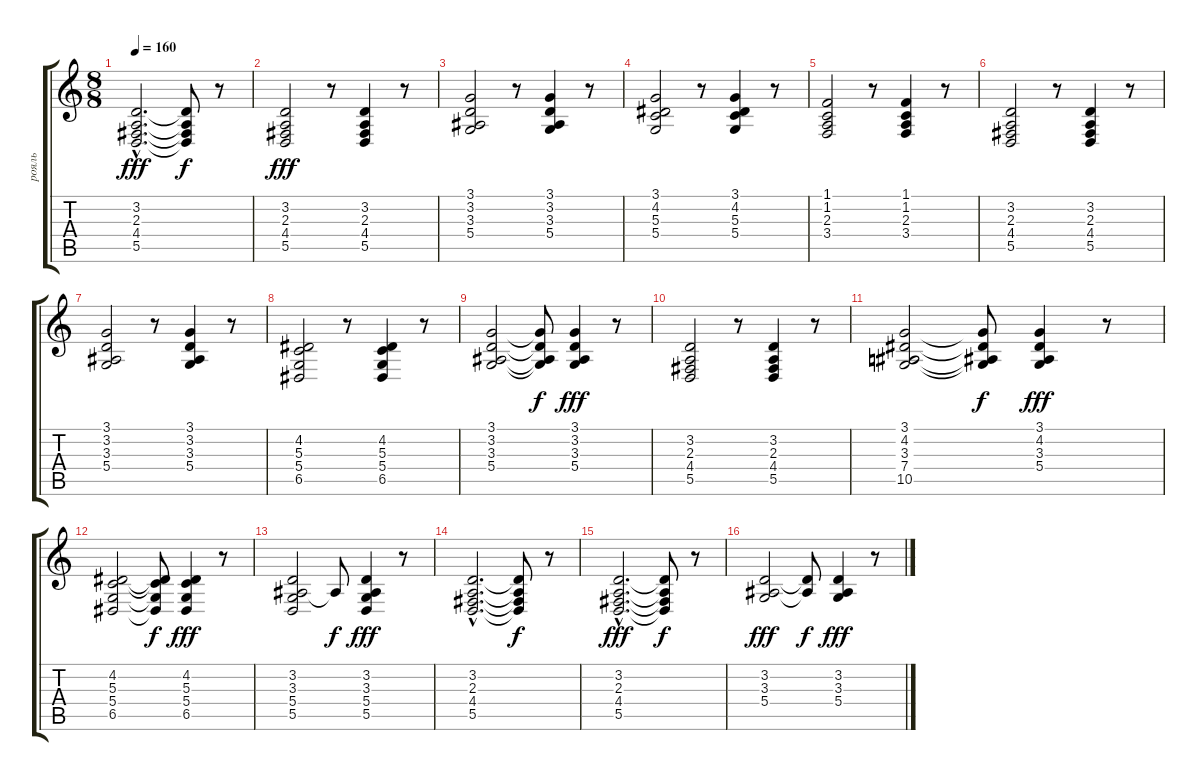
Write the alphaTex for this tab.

\track ("рояль" "рояль") {instrument brightacousticpiano}
\staff {score tabs}
\tuning (E4 B3 G3 D3 A2 E2) {hide}
\ts (8 8)
\tempo 160
\clef g2
\ks c
(3.2{hac} 2.3{hac} 4.4{hac} 5.5{hac}).2{d dy fff} (3.2{t} 2.3{t} 4.4{t} 5.5{t}).8{dy f} r.8 |
(3.2 2.3 4.4 5.5).2{dy fff} r.8 (3.2 2.3 4.4 5.5).4 r.8 |
(3.1 3.2 3.3 5.4).2 r.8 (3.1 3.2 3.3 5.4).4 r.8 |
(3.1 4.2 5.3 5.4).2 r.8 (3.1 4.2 5.3 5.4).4 r.8 |
(1.1 1.2 2.3 3.4).2 r.8 (1.1 1.2 2.3 3.4).4 r.8 |
(3.2 2.3 4.4 5.5).2 r.8 (3.2 2.3 4.4 5.5).4 r.8 |
(3.1 3.2 3.3 5.4).2 r.8 (3.1 3.2 3.3 5.4).4 r.8 |
(4.2 5.3 5.4 6.5).2 r.8 (4.2 5.3 5.4 6.5).4 r.8 |
(3.1 3.2 3.3 5.4).2 (3.1{t} 3.2{t} 3.3{t} 5.4{t}).8{dy f} (3.1 3.2 3.3 5.4).4{dy fff} r.8 |
(3.2 2.3 4.4 5.5).2 r.8 (3.2 2.3 4.4 5.5).4 r.8 |
(3.1 4.2 3.3 7.4 10.5).2 (3.1{t} 4.2{t} 3.3{t} 10.5{t}).8{dy f} (3.1 4.2 3.3 5.4).4{dy fff} r.8 |
(4.2 5.3 5.4 6.5).2 (4.2{t} 5.3{t} 5.4{t} 6.5{t}).8{dy f} (4.2 5.3 5.4 6.5).4{dy fff} r.8 |
(3.2 3.3 5.4 5.5).2 3.3{t}.8{dy f} (3.2 3.3 5.4 5.5).4{dy fff} r.8 |
(3.2{hac} 2.3{hac} 4.4{hac} 5.5{hac}).2{d} (3.2{t} 2.3{t} 4.4{t} 5.5{t}).8{dy f} r.8 |
(3.2{hac} 2.3{hac} 4.4{hac} 5.5{hac}).2{d dy fff} (3.2{t} 2.3{t} 4.4{t} 5.5{t}).8{dy f} r.8 |
(3.2 3.3 5.4).2{dy fff} (3.2{t} 3.3{t}).8{dy f} (3.2 3.3 5.4).4{dy fff} r.8
